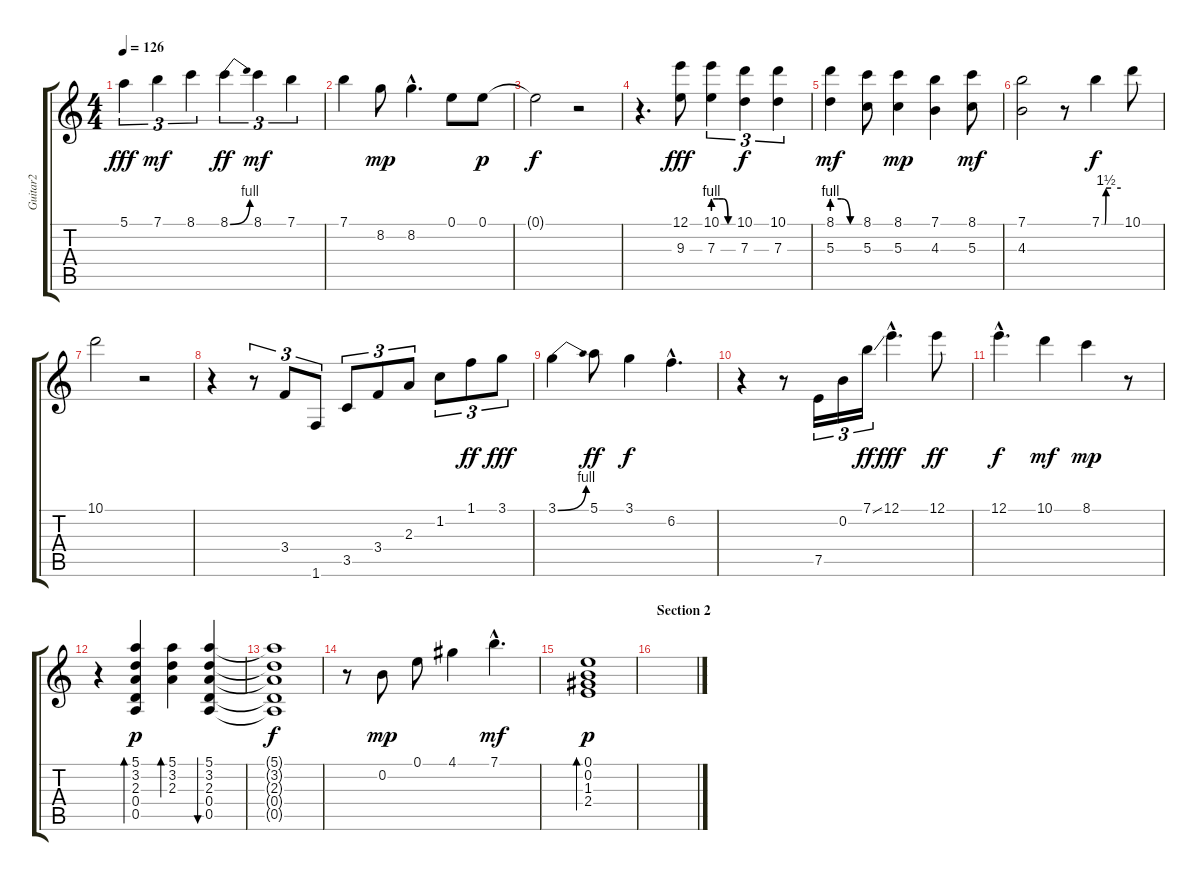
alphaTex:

\track ("Guitar2" "Guitar2") {instrument acousticguitarnylon}
\staff {score tabs}
\tuning (E4 B3 G3 D3 A2 E2) {hide}
\ts (4 4)
\tempo 126
\clef g2
\ks c
5.1.4{tu (3 2) dy fff} 7.1.4{tu (3 2) dy mf} 8.1.4{tu (3 2)} 8.1{be (bend 0 0 60 4)}.4{tu (3 2) dy ff} 8.1.4{tu (3 2) dy mf} 7.1.4{tu (3 2)} |
7.1.4 8.2.8{dy mp} 8.2{hac}.4{d} 0.1.8 0.1.8{dy p} |
0.1{t}.2{dy f} r.2 |
r.4{d} (12.1 9.3).8{dy fff} (10.1{be (custom 0 4 15 4 31 4 45 0 60 0)} 7.3{be (custom 0 4 29 4 47 0 60 0)}).4{tu (3 2)} (10.1 7.3).4{tu (3 2) dy f} (10.1 7.3).4{tu (3 2)} |
(8.1{be (custom 0 4 20 4 40 0 60 0)} 5.3{be (custom 0 4 20 4 40 0 60 0)}).4{dy mf} (8.1 5.3).8 (8.1 5.3).4{dy mp} (7.1 4.3).4 (8.1 5.3).8{dy mf} |
(7.1 4.3).2 r.8 7.1{be (custom 0 0 10 0 14 6 30 6 60 6)}.4{dy f} 10.1.8 |
10.1.2 r.2 |
r.4 r.8{tu (3 2)} 3.4.8{tu (3 2)} 1.6.8{tu (3 2)} 3.5.8{tu (3 2)} 3.4.8{tu (3 2)} 2.3.8{tu (3 2)} 1.2.8{tu (3 2)} 1.1.8{tu (3 2) dy ff} 3.1.8{tu (3 2) dy fff} |
3.1{be (bend 0 0 60 4)}.4 5.1.8{dy ff} 3.1.4{dy f} 6.2{hac}.4{d} |
r.4 r.8 7.5.16{tu (3 2)} 0.2.16{tu (3 2)} 7.1{ss}.16{tu (3 2) dy ff} 12.1{hac}.4{d dy fff} 12.1.8{dy ff} |
12.1{hac}.4{d dy f} 10.1.4{dy mf} 8.1.4{dy mp} r.8 |
r.4 (5.1 3.2 2.3 0.4 0.5).4{bd 480 dy p} (5.1 3.2 2.3).4{bd 480} (5.1 3.2 2.3 0.4 0.5).4{bu 480} |
(5.1{t} 3.2{t} 2.3{t} 0.4{t} 0.5{t}).1{dy f} |
r.8 0.2.8{dy mp} 0.1.8 4.1.4 7.1{hac}.4{d dy mf} |
(0.1 0.2 1.3 2.4).1{bd 480 dy p} |
\section ("" "Section 2")
